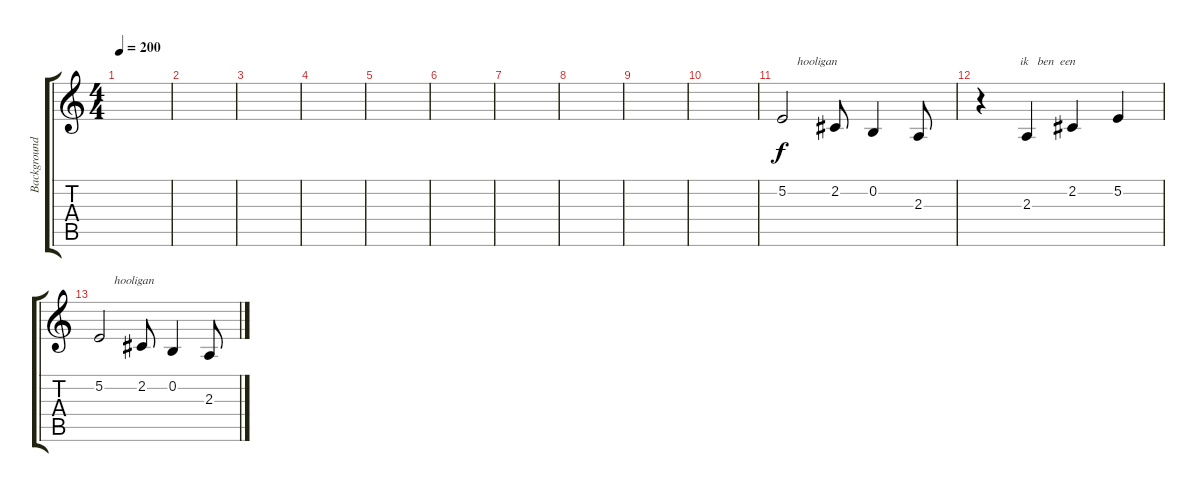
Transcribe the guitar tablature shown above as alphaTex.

\track ("Background vocals" "Background") {instrument tremolostrings}
\staff {score tabs}
\tuning (E4 B3 G3 D3 A2 E2) {hide}
\ts (4 4)
\tempo 200
\clef g2
\ks c
|
|
|
|
|
|
|
|
|
|
5.2.2{txt "     hooligan"} 2.2.8 0.2.4 2.3.8 |
r.4{txt "             ik   ben  een"} 2.3.4 2.2.4 5.2.4 |
5.2.2{txt "     hooligan"} 2.2.8 0.2.4 2.3.8
